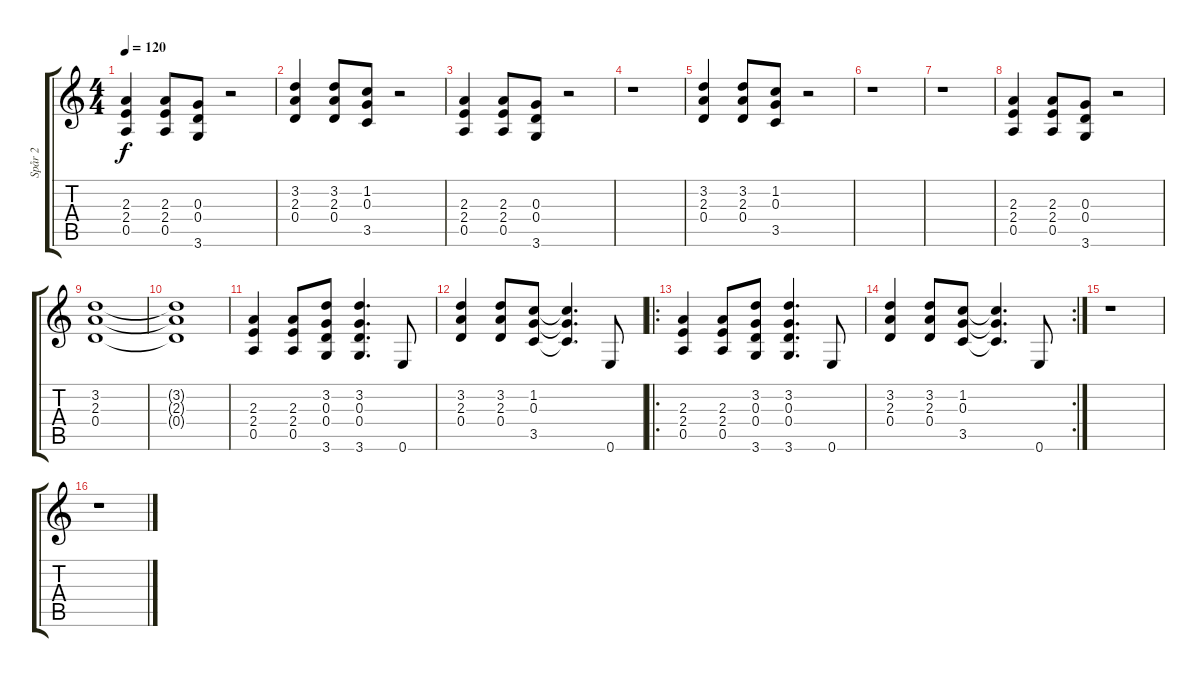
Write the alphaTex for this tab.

\track ("Spår 2" "Spår 2") {instrument overdrivenguitar}
\staff {score tabs}
\tuning (E4 B3 G3 D3 A2 E2) {hide}
\ts (4 4)
\tempo 120
\clef g2
\ks c
(2.3 2.4 0.5).4{dy f} (2.3 2.4 0.5).8 (0.3 0.4 3.6).8 r.2 |
(3.2 2.3 0.4).4 (3.2 2.3 0.4).8 (1.2 0.3 3.5).8 r.2 |
(2.3 2.4 0.5).4 (2.3 2.4 0.5).8 (0.3 0.4 3.6).8 r.2 |
r.1 |
(3.2 2.3 0.4).4 (3.2 2.3 0.4).8 (1.2 0.3 3.5).8 r.2 |
r.1 |
r.1 |
(2.3 2.4 0.5).4 (2.3 2.4 0.5).8 (0.3 0.4 3.6).8 r.2 |
(3.2 2.3 0.4).1 |
(3.2{t} 2.3{t} 0.4{t}).1 |
(2.3 2.4 0.5).4 (2.3 2.4 0.5).8 (3.2 0.3 0.4 3.6).8 (3.2 0.3 0.4 3.6).4{d} 0.6.8 |
(3.2 2.3 0.4).4 (3.2 2.3 0.4).8 (1.2 0.3 3.5).8 (1.2{t} 0.3{t} 3.5{t}).4{d} 0.6.8 |
\ro
(2.3 2.4 0.5).4 (2.3 2.4 0.5).8 (3.2 0.3 0.4 3.6).8 (3.2 0.3 0.4 3.6).4{d} 0.6.8 |
\rc 2
(3.2 2.3 0.4).4 (3.2 2.3 0.4).8 (1.2 0.3 3.5).8 (1.2{t} 0.3{t} 3.5{t}).4{d} 0.6.8 |
r.1 |
r.1
